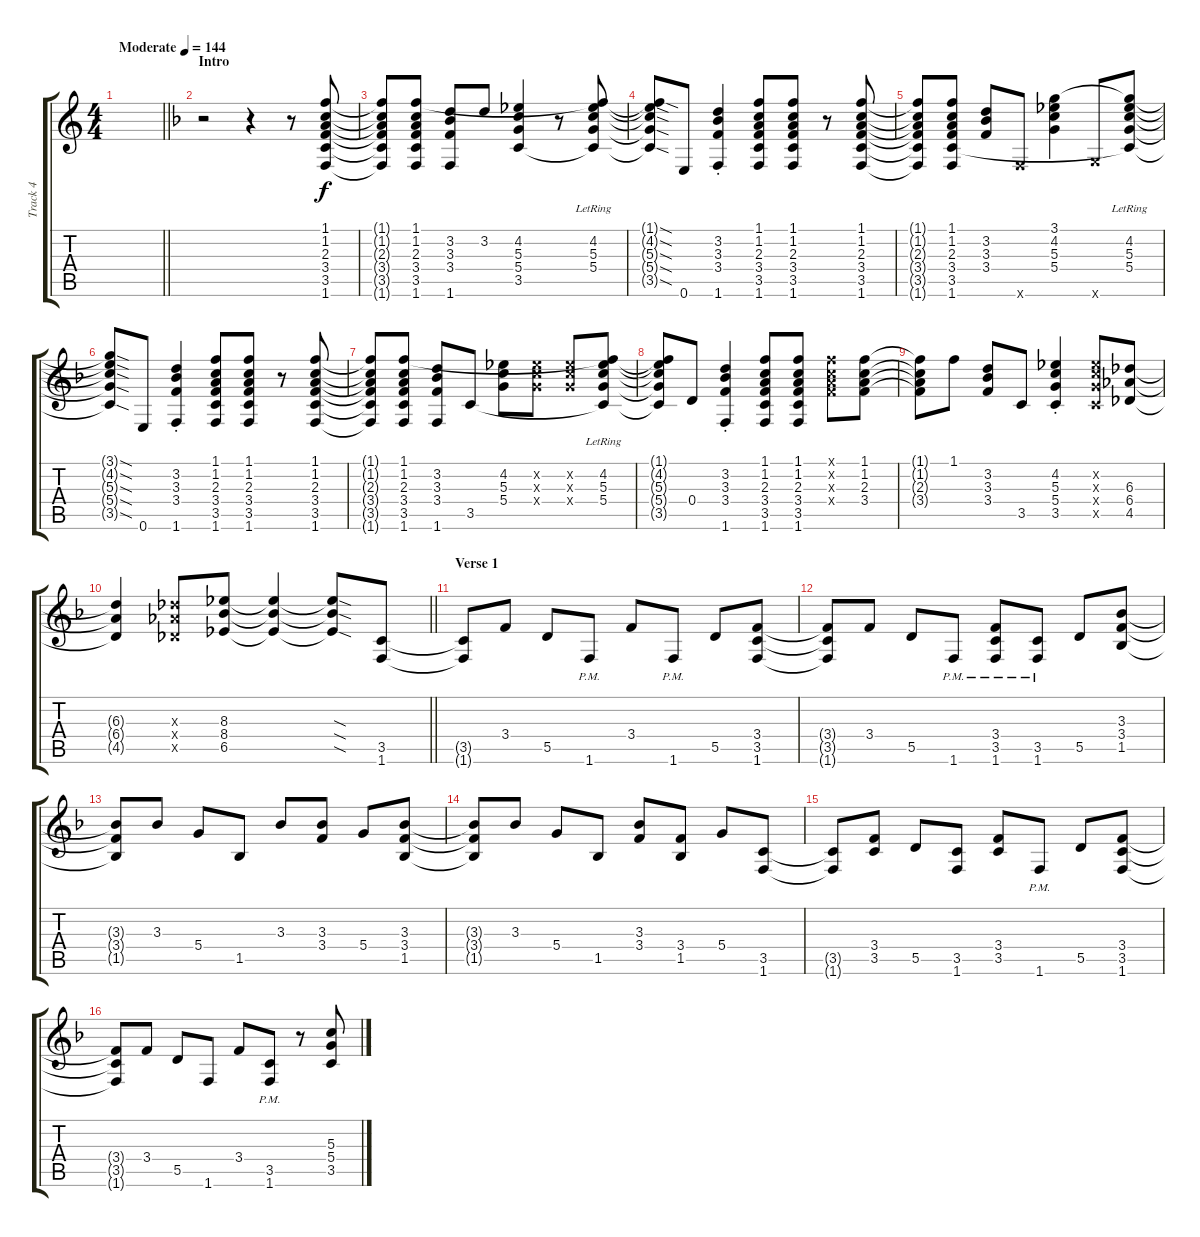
\track ("Track 4" "Track 4") {instrument overdrivenguitar}
\staff {score tabs}
\tuning (E4 B3 G3 D3 A2 E2) {hide}
\ts (4 4)
\tempo (144 "Moderate")
\clef g2
\barLineRight lightlight
\ks c
|
\section ("" "Intro")
\ks f
r.2 r.4 r.8 (1.1 1.2 2.3 3.4 3.5 1.6).8 |
(1.1{t} 1.2{t} 2.3{t} 3.4{t} 3.5{t} 1.6{t}).8 (1.1 1.2 2.3 3.4 3.5 1.6).8 (3.2 3.3 3.4 1.6).8 3.2.8 (4.2 5.3 5.4 3.5).4 r.8 (1.1{t} 4.2{lr} 5.3{lr} 5.4{lr} 3.5{t}).8 |
(1.1{sod t} 4.2{sod t} 5.3{sod t} 5.4{sod t} 3.5{sod t}).8 0.6.8 (3.2{st} 3.3{st} 3.4{st} 1.6{st}).4 (1.1 1.2 2.3 3.4 3.5 1.6).8 (1.1 1.2 2.3 3.4 3.5 1.6).8 r.8 (1.1 1.2 2.3 3.4 3.5 1.6).8 |
(1.1{t} 1.2{t} 2.3{t} 3.4{t} 3.5{t} 1.6{t}).8 (1.1 1.2 2.3 3.4 3.5 1.6).8 (3.2 3.3 3.4).8 1.6{x}.8 (3.1 4.2 5.3 5.4).4 3.6{x}.8 (3.1{t} 4.2{lr} 5.3{lr} 5.4{lr} 3.5{t}).8 |
(3.1{sod t} 4.2{sod t} 5.3{sod t} 5.4{sod t} 3.5{sod t}).8 0.6.8 (3.2{st} 3.3{st} 3.4{st} 1.6{st}).4 (1.1 1.2 2.3 3.4 3.5 1.6).8 (1.1 1.2 2.3 3.4 3.5 1.6).8 r.8 (1.1 1.2 2.3 3.4 3.5 1.6).8 |
(1.1{t} 1.2{t} 2.3{t} 3.4{t} 3.5{t} 1.6{t}).8 (1.1 1.2 2.3 3.4 3.5 1.6).8 (3.2 3.3 3.4 1.6).8 3.5.8 (4.2 5.3 5.4).8 (4.2{x} 5.3{x} 5.4{x}).8 (4.2{x} 5.3{x} 5.4{x}).8 (1.1{t} 4.2{lr} 5.3{lr} 5.4{lr} 3.5{t}).8 |
(1.1{t} 4.2{t} 5.3{t} 5.4{t} 3.5{t}).8 0.4.8 (3.2{st} 3.3{st} 3.4{st} 1.6{st}).4 (1.1 1.2 2.3 3.4 3.5 1.6).8 (1.1 1.2 2.3 3.4 3.5 1.6).8 (1.1{x} 1.2{x} 2.3{x} 3.4{x}).8 (1.1 1.2 2.3 3.4).8 |
(1.1{t} 1.2{t} 2.3{t} 3.4{t}).8 1.1.8 (3.2 3.3 3.4).8 3.5.8 (4.2{st} 5.3{st} 5.4{st} 3.5{st}).4 (4.2{x} 5.3{x} 5.4{x} 3.5{x}).8 (6.3 6.4 4.5).8 |
\barLineRight lightlight
(6.3{t} 6.4{t} 4.5{t}).4 (6.3{x} 6.4{x} 4.5{x}).8 (8.3 8.4 6.5).8 (8.3{t} 8.4{t} 6.5{t}).4 (8.3{sod t} 8.4{sod t} 6.5{sod t}).8 (3.5 1.6).8 |
\section ("" "Verse 1")
(3.5{t} 1.6{t}).8 3.4.8 5.5.8 1.6{pm}.8 3.4.8 1.6{pm}.8 5.5.8 (3.4 3.5 1.6).8 |
(3.4{t} 3.5{t} 1.6{t}).8 3.4.8 5.5.8 1.6{pm}.8 (3.4{pm} 3.5{pm} 1.6{pm}).8 (3.5{pm} 1.6{pm}).8 5.5.8 (3.3 3.4 1.5).8 |
(3.3{t} 3.4{t} 1.5{t}).8 3.3.8 5.4.8 1.5.8 3.3.8 (3.3 3.4).8 5.4.8 (3.3 3.4 1.5).8 |
(3.3{t} 3.4{t} 1.5{t}).8 3.3.8 5.4.8 1.5.8 (3.3 3.4).8 (3.4 1.5).8 5.4.8 (3.5 1.6).8 |
(3.5{t} 1.6{t}).8 (3.4 3.5).8 5.5.8 (3.5 1.6).8 (3.4 3.5).8 1.6{pm}.8 5.5.8 (3.4 3.5 1.6).8 |
(3.4{t} 3.5{t} 1.6{t}).8 3.4.8 5.5.8 1.6.8 3.4.8 (3.5{pm} 1.6{pm}).8 r.8 (5.3 5.4 3.5).8
